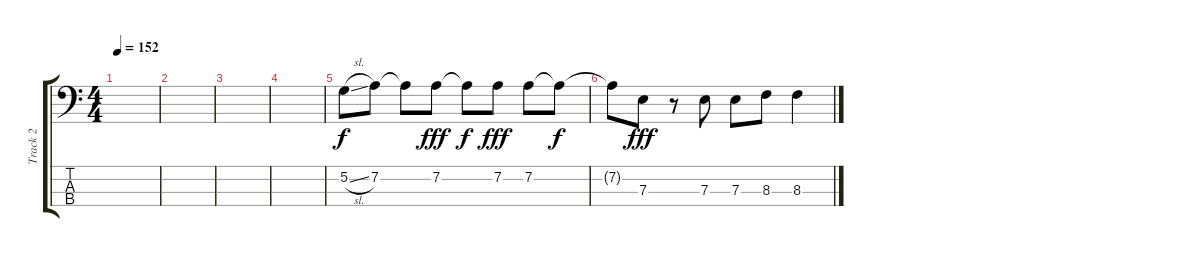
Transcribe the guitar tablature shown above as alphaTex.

\track ("Track 2" "Track 2") {instrument synthbass2}
\staff {score tabs}
\tuning (G2 D2 A1 E1) {hide}
\ts (4 4)
\tempo 152
\clef f4
\ks c
|
|
|
|
5.2{sl}.8 7.2.8 7.2{t}.8{dy f} 7.2.8{dy fff} 7.2{t}.8{dy f} 7.2.8{dy fff} 7.2.8 7.2{t}.8{dy f} |
7.2{t}.8 7.3.8{dy fff} r.8 7.3.8 7.3.8 8.3.8 8.3.4
